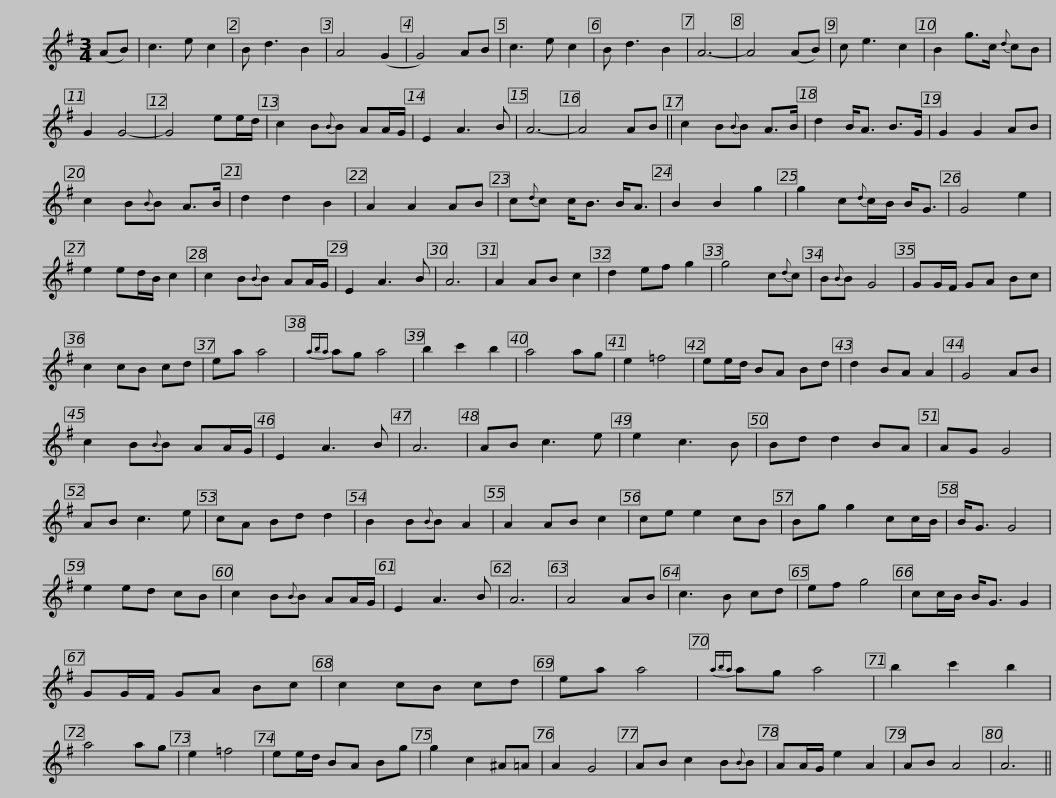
X:1
L:1/8
M:3/4
I:linebreak $
K:G
V:1 treble
V:1
 (AB) | c3 e c2 | B d3 B2 | A4 (G2 | G4) AB | %5
 c3 e c2 | B d3 B2 | A6- | A4 (AB) | c e3 c2 | %10
 B2 g>c{d} cB | G2 G4- |$ G4 ee/d/ | c2 B{B}B AA/G/ | E2 A3 B | %15
 A6- | A4 AB || c2 B{B}B A>B | d2 B<A B>G | G2 G2 AB | %20
 c2 B{B}B A>B |$ d2 d2 B2 | A2 A2 AB | c{d}c c<B B<A | B2 B2 g2 | %25
 g2 c{d}c/B/ B<G | G4 e2 | e2 ed/B/ c2 | c2 B{B}B AA/G/ | E2 A3 B |$ %30
 A6 | A2 AB c2 | d2 ef g2 | g4 c{d}c | B{B}B G4 | %35
 GG/F/ GA Bc | c2 cB cd | ea a4 |{aba} ag a4 | b2 c'2 b2 |$ %40
 a4 ag | e2 =f4 | ee/d/ BA Bd | d2 BA A2 | G4 AB | %45
 c2 B{B}B AA/G/ | E2 A3 B | A6 | AB c3 e | e2 c3 B |$ %50
 Bd d2 BA | AG G4 | AB c3 e | cA Bd d2 | B2 B{B}B A2 | %55
 A2 AB c2 | ce e2 cB | Bg g2 cc/B/ | B<G G4 |$ e2 ed cB | %60
 c2 B{B}B AA/G/ | E2 A3 B | A6 | A4 AB | c3 B cd | %65
 ef g4 | cc/B/ B<G G2 | GG/F/ GA Bc |$ c2 cB cd | ea a4 | %70
{aba} ag a4 | b2 c'2 b2 | a4 ag | e2 =f4 | ee/d/ BA Bg | %75
 g2 c2 ^A=A | A2 G4 |$ AB c2 B{B}B | AA/G/ e2 A2 | AB A4 | %80
 A6 || %81
